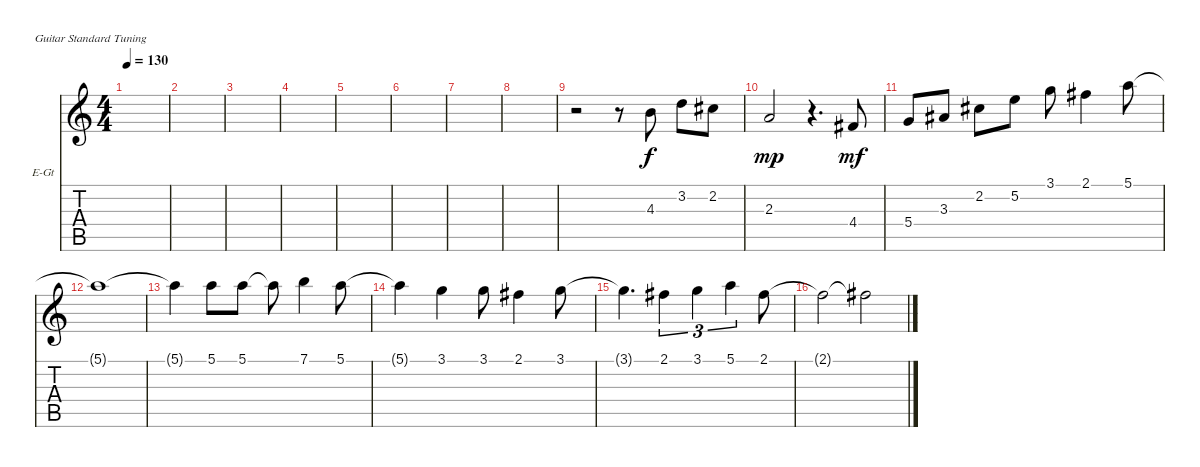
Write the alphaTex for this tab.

\defaultSystemsLayout 4
\bracketExtendMode nobrackets
\firstSystemTrackNameOrientation horizontal
\otherSystemsTrackNameOrientation horizontal
\track ("Thème " "E-Gt") {instrument electricguitarclean}
\staff {score tabs}
\tuning (E4 B3 G3 D3 A2 E2)
\ts (4 4)
\tempo 130
\clef g2
\scale
0.483607
\ks c
|
\scale
0.258197 |
\scale
0.258197 |
\scale
0.333333 |
\scale
0.333333 |
\scale
0.333333 |
\scale
0.333333 |
\scale
0.333333 |
\scale
0.333333 r.2 r.8 4.3.8 3.2.8 2.2.8 |
\scale
0.333333 2.3.2{dy mp} r.4{d} 4.4.8{dy mf} |
\scale
0.333333 5.4.8 3.3.8 2.2.8 5.2.8 3.1.8 2.1.4 5.1.8 |
\scale
0.333333 5.1{t}.1 |
\scale
0.333333 5.1{t}.4 5.1.8 5.1.8 5.1{t}.8 7.1.4 5.1.8 |
\scale
0.333333 5.1{t}.4 3.1.4 3.1.8 2.1.4 3.1.8 |
\scale
0.333333 3.1{t}.4{d} 2.1.4{tu (3 2)} 3.1.4{tu (3 2)} 5.1.4{tu (3 2)} 2.1.8 |
\scale
0.333333 2.1{t}.2 2.1{t}.2
